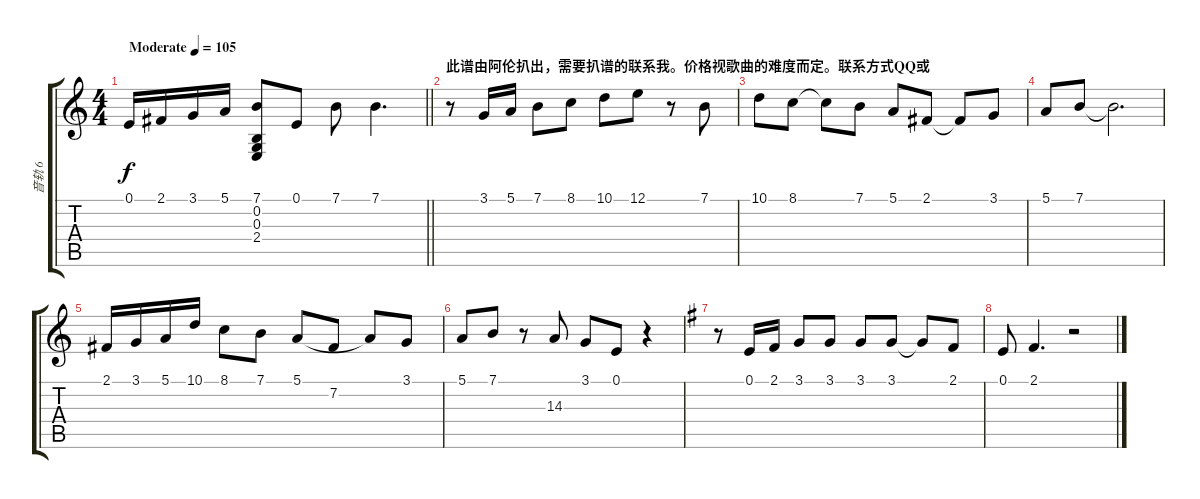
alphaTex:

\track ("音轨 6" "音轨 6") {instrument acousticgrandpiano}
\staff {score tabs}
\tuning (E4 B3 G3 D3 A2 E2) {hide}
\ts (4 4)
\tempo (105 "Moderate")
\clef g2
\barLineRight lightlight
\ks c
0.1.16{dy f instrument acousticgrandpiano} 2.1.16 3.1.16 5.1.16 (7.1 0.2 0.3 2.4).8 0.1.8 7.1.8 7.1.4{d} |
\section ("" "此谱由阿伦扒出，需要扒谱的联系我。价格视歌曲的难度而定。联系方式QQ或")
r.8 3.1.16 5.1.16 7.1.8 8.1.8 10.1.8 12.1.8 r.8 7.1.8 |
10.1.8 8.1.8 8.1{t}.8 7.1.8 5.1.8 2.1.8 2.1{t}.8 3.1.8 |
5.1.8 7.1.8 7.1{t}.2{d} |
2.1.16 3.1.16 5.1.16 10.1.16 8.1.8 7.1.8 5.1.8 7.2.8 5.1{t}.8 3.1.8 |
5.1.8{txt ""} 7.1.8 r.8 14.3.8 3.1.8 0.1.8 r.4 |
\ks g
r.8 0.1.16 2.1.16 3.1.8 3.1.8 3.1.8 3.1.8 3.1{t}.8 2.1.8 |
0.1.8 2.1.4{d} r.2
